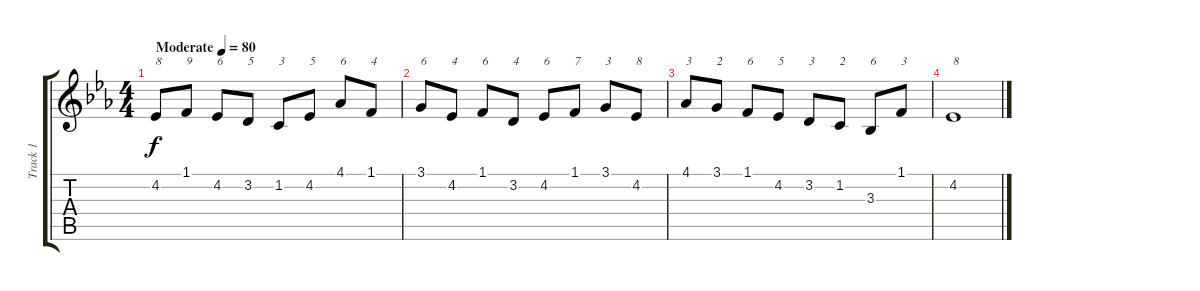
\track ("Track 1" "Track 1") {instrument acousticgrandpiano}
\staff {score tabs}
\tuning (E4 B3 G3 D3 A2 E2) {hide}
\ts (4 4)
\tempo (80 "Moderate")
\clef g2
\ks eb
4.2.8{txt "8" dy f instrument acousticgrandpiano} 1.1.8{txt "9"} 4.2.8{txt "6"} 3.2.8{txt "5"} 1.2.8{txt "3"} 4.2.8{txt "5"} 4.1.8{txt "6"} 1.1.8{txt "4"} |
3.1.8{txt "6"} 4.2.8{txt "4"} 1.1.8{txt "6"} 3.2.8{txt "4"} 4.2.8{txt "6"} 1.1.8{txt "7"} 3.1.8{txt "3"} 4.2.8{txt "8"} |
4.1.8{txt "3"} 3.1.8{txt "2"} 1.1.8{txt "6"} 4.2.8{txt "5"} 3.2.8{txt "3"} 1.2.8{txt "2"} 3.3.8{txt "6"} 1.1.8{txt "3"} |
4.2.1{txt "8"}
